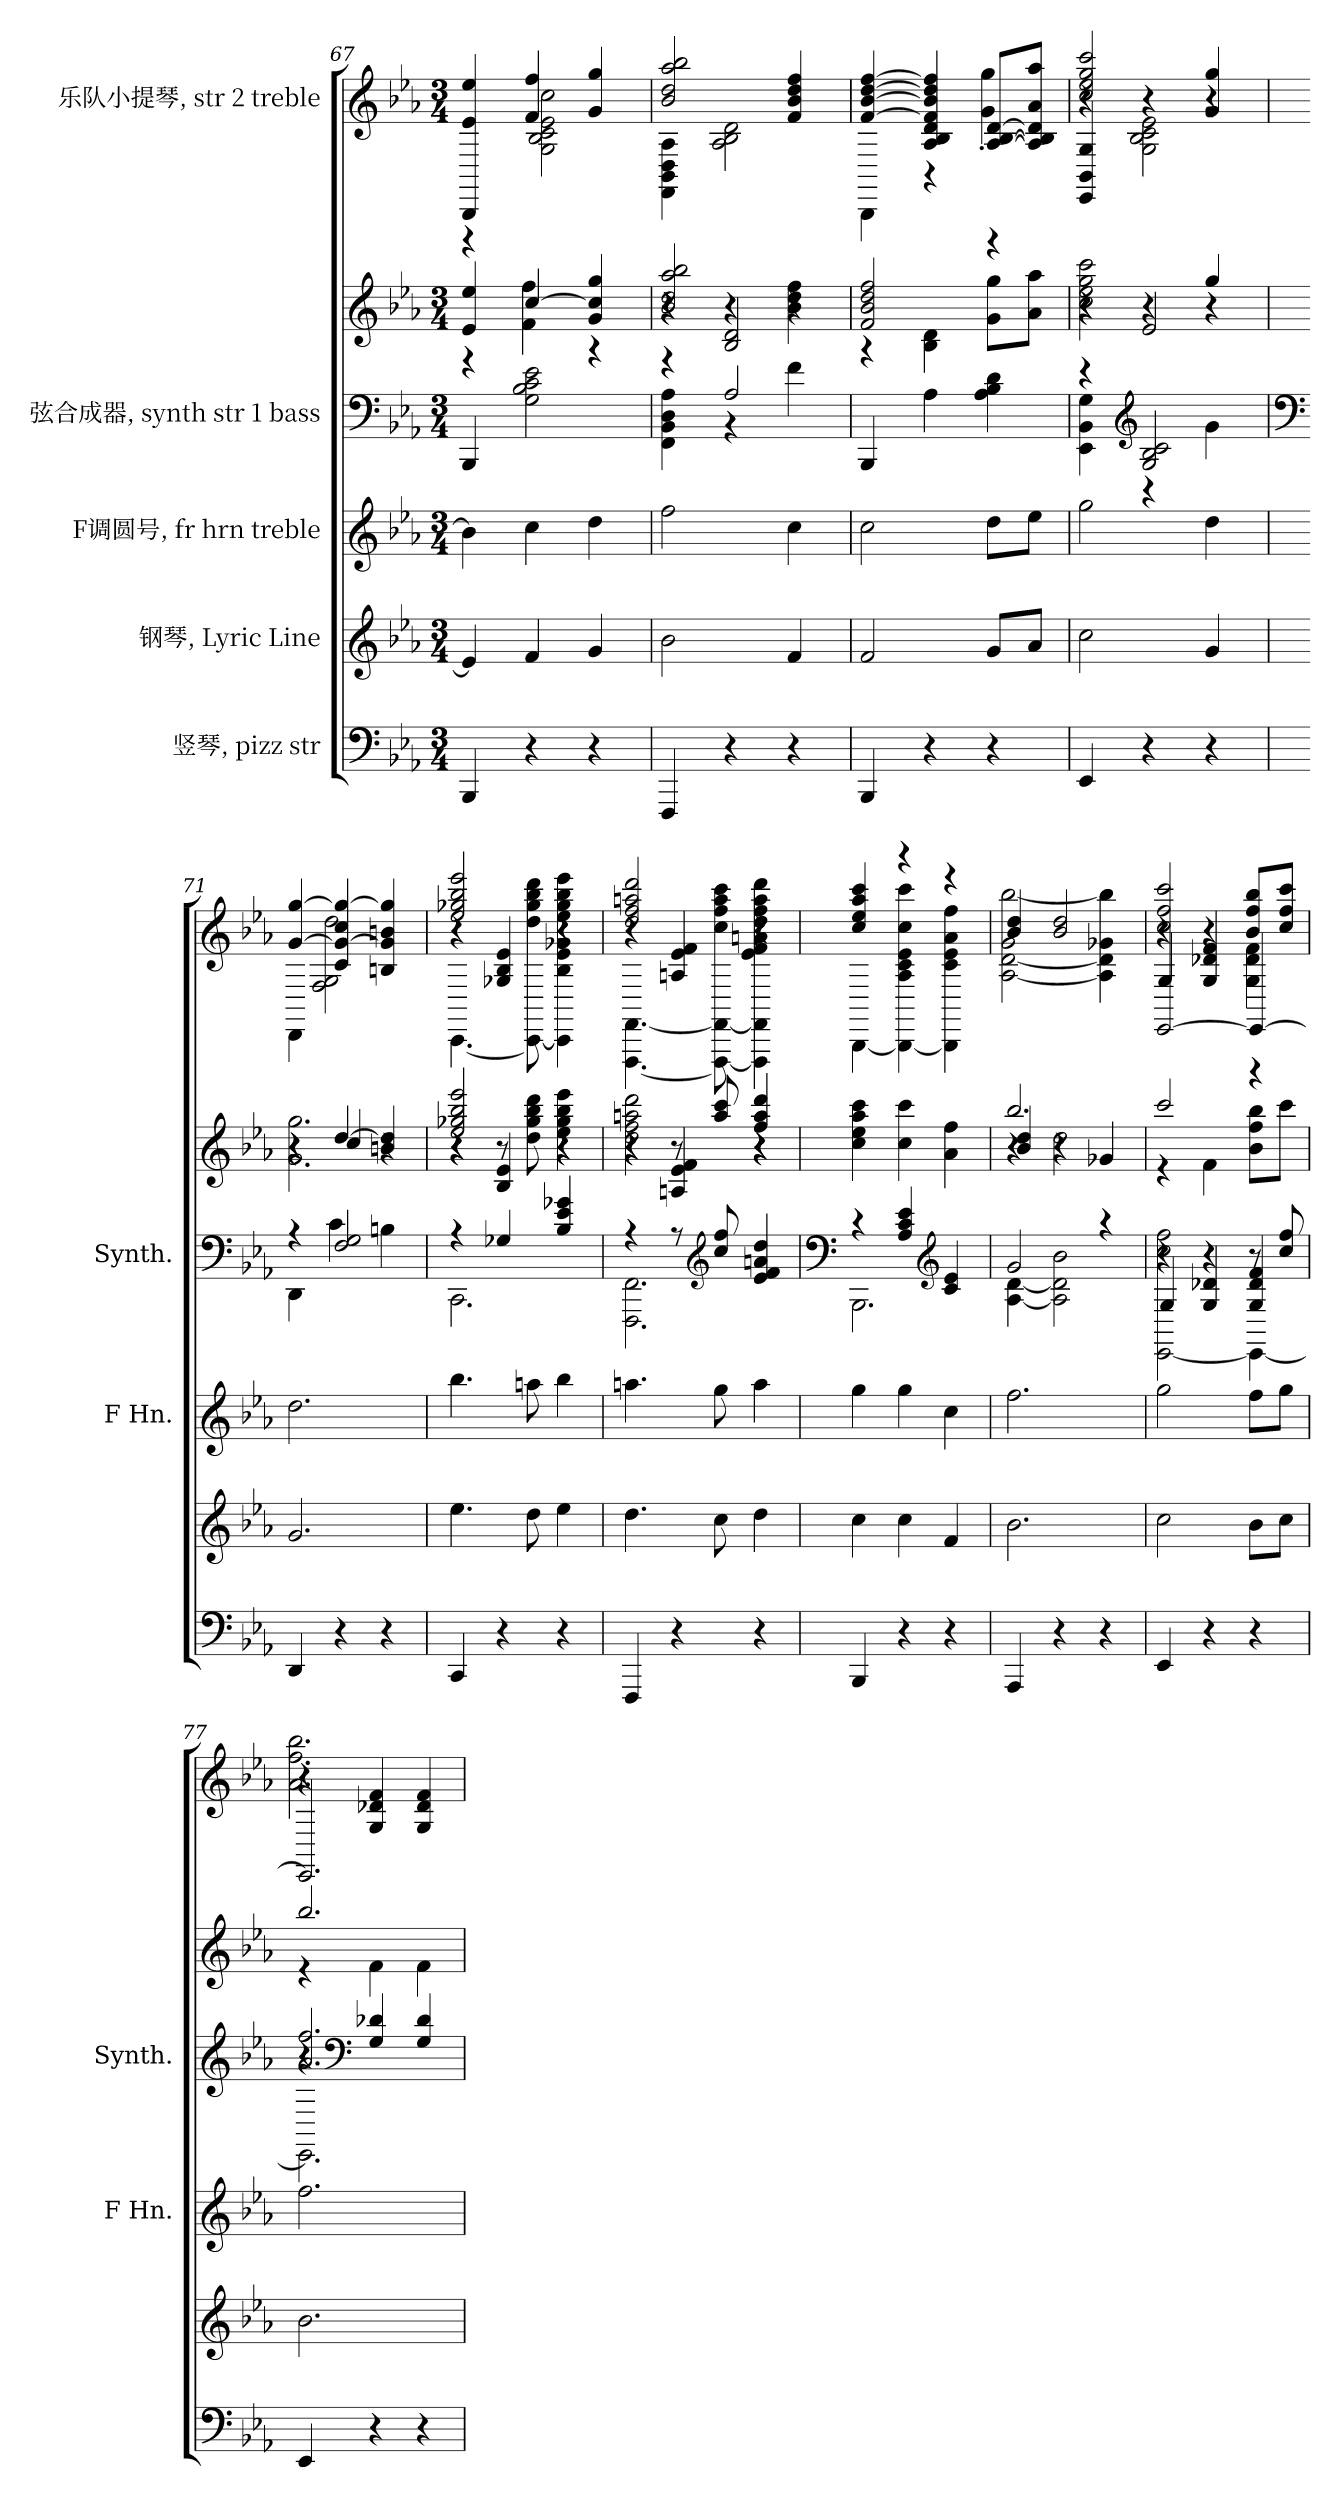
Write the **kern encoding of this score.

**kern	**kern	**kern	**kern	**kern	**kern
*part5	*part4	*part3	*part2	*part2	*part1
*staff6	*staff5	*staff4	*staff3	*staff2	*staff1
*I"竖琴, pizz str	*I"钢琴, Lyric Line	*I"F调圆号, fr hrn treble	*I"弦合成器, synth str 1 bass	*	*I"乐队小提琴, str 2 treble
*	*	*I'F Hn.	*I'Synth.	*	*
*clefF4	*clefG2	*clefG2	*clefF4	*clefG2	*clefG2
*	*	*ITrd4c7	*	*	*
*k[b-e-a-]	*k[b-e-a-]	*k[b-e-a-d-]	*k[b-e-a-]	*k[b-e-a-]	*k[b-e-a-]
*M3/4	*M3/4	*M3/4	*M3/4	*M3/4	*M3/4
=67	=67	=67	=67	=67	=67
*	*	*	*	*^	*^
4BBB-/	4e-/]	4e-\]	4BBB-/	4e-/ 4ee-/	4r	4BBB-/ 4e-/ 4ee-/	4r
4r	4f/	4f\	2G\ 2B-\ 2c\ 2e-\	[4cc/	4f\ 4ff\	4f/ 4ff/	2G\ 2B-\ 2c\ 2e-\ 2cc\
4r	4g/	4g\	.	4g/ 4cc/] 4gg/	4r	4g/ 4gg/	.
=68	=68	=68	=68	=68	=68	=68	=68
*	*	*	*^	*	*^	*	*
4FFF/	2b-\	2b-\	4r	4FF\ 4BB-\ 4D\ 4A-\	2b-/ 2dd/ 2aa-/ 2bb-/	4r	4r	2b-/ 2dd/ 2aa-/ 2bb-/	4FF\ 4BB-\ 4D\ 4A-\
4r	.	.	2A-/	4r	.	4r	2B-/ 2d/	.	2A-\ 2B-\ 2d\
4r	4f/	4f\	.	4f\	4r	4b-\ 4dd\ 4ff\	.	4f/ 4b-/ 4dd/ 4ff/	.
*	*	*	*v	*v	*	*	*	*	*
*	*	*	*	*	*v	*v	*	*
=69	=69	=69	=69	=69	=69	=69	=69
4BBB-/	2f/	2f\	4BBB-/	2f/ 2b-/ 2dd/ 2ff/	4r	[4f/ [4b-/ [4dd/ [4ff/	4BBB-\
4r	.	.	4A-\	.	4B-\ 4d\	4A-/ 4B-/ 4d/ 4f/] 4b-/] 4dd/] 4ff/]	4r
4r	8g/L	8g\L	4A-\ 4B-\ 4d\	4r	8g\ 8gg\L	[8A-/ [8B-/ [8d/L	4g\' 4gg\'
.	8a-/J	8a-\J	.	.	8a-\ 8aa-\J	8A-/] 8B-/] 8d/] 8a-/ 8aa-/J	.
=70	=70	=70	=70	=70	=70	=70	=70
*	*	*	*^	*	*^	*	*^
4EE-/	2cc\	2cc\	4r	4EE-\ 4BB-\ 4G\	4r	2cc\ 2ee-\ 2gg\ 2ccc\	4r	2cc/ 2ee-/ 2gg/ 2ccc/	4r	4EE-/ 4BB-/ 4G/
*	*	*	*clefG2	*	*	*	*	*	*	*
4r	.	.	2G/ 2B-/ 2c/	4r	4r	.	2e-/	.	2G\ 2B-\ 2c\ 2e-\	4r
4r	4g/	4g\	.	4g\	4gg/	4r	.	4r	.	4g/ 4gg/
*	*	*	*	*	*	*	*	*v	*v	*v
!!LO:PB:g=z
=71	=71	=71	=71	=71	=71	=71	=71	=71
*	*	*	*clefF4	*	*	*	*	*
*	*	*	*	*	*	*	*	*^
4DD/	2.g/	2.g\	4r	4DD\	4r	2.g\ 2.gg\	4r	[4g/ [4gg/	4DD\
4r	.	.	2F/ 2G/	4c\	[4dd/	.	4cc/	4c/ 4g/_ 4cc/ 4gg/_	2F\ 2G\ 2dd\
4r	.	.	.	4Bn\	4bn/ 4dd/]	.	4r	4Bn/ 4g/] 4bn/ 4gg/]	.
=72	=72	=72	=72	=72	=72	=72	=72	=72	=72
*	*	*	*	*	*	*	*	*	*^
4CC/	4.ee-\	4.ee-\	4r	2.CC\	2ee-/ 2gg-X/ 2bb-/ 2eee-/	4r	4r	2ee-/ 2gg-X/ 2bb-/ 2eee-/	[4.CC\	4r
4r	.	.	4G-X/	.	.	8r	4B-/ 4e-/	.	.	4G-X/ 4B-/ 4e-/
.	8dd\	8ddn\	.	.	.	8dd\ 8gg-\ 8bb-\ 8ddd\	.	.	8CC\_ 8dd\ 8gg-\ 8bb-\ 8ddd\	.
4r	4ee-\	4ee-\	4B-/ 4e-/ 4g-X/	.	4r	4ee-\ 4gg-\ 4bb-\ 4eee-\	4r	4r	4CC\] 4B-\ 4e-\ 4g-X\ 4ee-\ 4gg-\ 4bb-\ 4eee-\	4r
=73	=73	=73	=73	=73	=73	=73	=73	=73	=73	=73
4FFF/	4.dd\	4.ddn\	4r	2.FFF\ 2.FF\	4r	2dd\ 2ff\ 2aan\ 2ddd\	4r	2dd/ 2ff/ 2aan/ 2ddd/	[4.FFF\ [4.FF\	4r
4r	.	.	8r	.	8r	.	4An/ 4e-/ 4f/	.	.	4An/ 4e-/ 4f/
*	*	*	*clefG2	*	*	*	*	*	*	*
.	8cc\	8cc\	8cc/ 8ff/	.	8aa/ 8ccc/	.	.	.	8FFF\_ 8FF\_ 8cc\ 8ff\ 8aa\ 8ccc\	.
4r	4dd\	4dd\	4e-/ 4f/ 4an/ 4dd/	.	4ff/ 4aa/ 4ddd/	4r	4r	4r	4FFF\] 4FF\] 4e-\ 4f\ 4an\ 4dd\ 4ff\ 4aa\ 4ddd\	4r
*	*	*	*	*	*v	*v	*v	*	*	*
*	*	*	*	*	*	*v	*v	*v
=74	=74	=74	=74	=74	=74	=74
*	*	*	*clefF4	*	*	*
*	*	*	*	*	*	*^
4BBB-/	4cc\	4cc\	4r	2.BBB-\	4cc\ 4ee-\ 4aa-\ 4ccc\	4cc/ 4ee-/ 4aa-/ 4ccc/	[4BBB-\
4r	4cc\	4cc\	4A-/ 4c/ 4e-/	.	4cc\ 4ccc\	4r	4BBB-\_ 4A-\ 4c\ 4e-\ 4cc\ 4ccc\
*	*	*	*clefG2	*	*	*	*
4r	4f/	4f\	4c/ 4e-/	.	4a-\ 4ff\	4r	4BBB-\] 4c\ 4e-\ 4a-\ 4ff\
=75	=75	=75	=75	=75	=75	=75	=75
*	*	*	*	*	*^	*	*
*	*	*	*	*	*	*^	*	*
4AAA-/	2.b-\	2.b-\	2g/	[4A-\ [4d\	2.bb-/	4r	4b-/ 4dd/	4b-/ 4dd/	[2A-\ [2d\ 2g\ [2bb-\
4r	.	.	.	2A-\] 2d\] 2b-\	.	2dd\	4r	2b-/ 2dd/	.
4r	.	.	4r	.	.	.	4g-X/	.	4A-\] 4d\] 4g-X\ 4bb-\]
*	*	*	*	*	*	*v	*v	*	*
!!LO:LB:g=z
=76	=76	=76	=76	=76	=76	=76	=76	=76
*	*	*	*	*^	*	*	*	*^
4EE-/	2cc\	2cc\	4r	[2EE-\ 2cc\ 2ff\	4G/	2ccc/	4r	[2EE-/ 2cc/ 2ff/ 2ccc/	4r	4G/
4r	.	.	4r	.	4G/ 4d-X/	.	4f\	.	4r	4G/ 4d-X/ 4f/
4r	8b-\L	8b-\L	4G/ 4d-/ 4f/	4EE-\_	8r	4r	8b-\ 8ff\ 8bb-\L	4EE-/_	4G\ 4d-\ 4f\	8b-/ 8ff/ 8bb-/L
.	8cc\J	8cc\J	.	.	8cc/ 8ff/	.	8ccc\J	.	.	8cc/ 8ff/ 8ccc/J
=77	=77	=77	=77	=77	=77	=77	=77	=77	=77	=77
4EE-/	2.b-\	2.b-\	2.a-/ 2.ff/	2.EE-\]	4r	2.bb-/	4r	2.EE-/]	2.a-\ 2.ff\ 2.bb-\	4r
*	*	*	*clefF4	*	*	*	*	*	*	*
4r	.	.	.	.	4G/ 4d-X/	.	4f\	.	.	4G/ 4d-X/ 4f/
4r	.	.	.	.	4G/ 4d-/	.	4f\	.	.	4G/ 4d-/ 4f/
*	*	*	*v	*v	*v	*	*	*v	*v	*v
*	*	*	*	*v	*v	*
=	=	=	=	=	=
*-	*-	*-	*-	*-	*-
